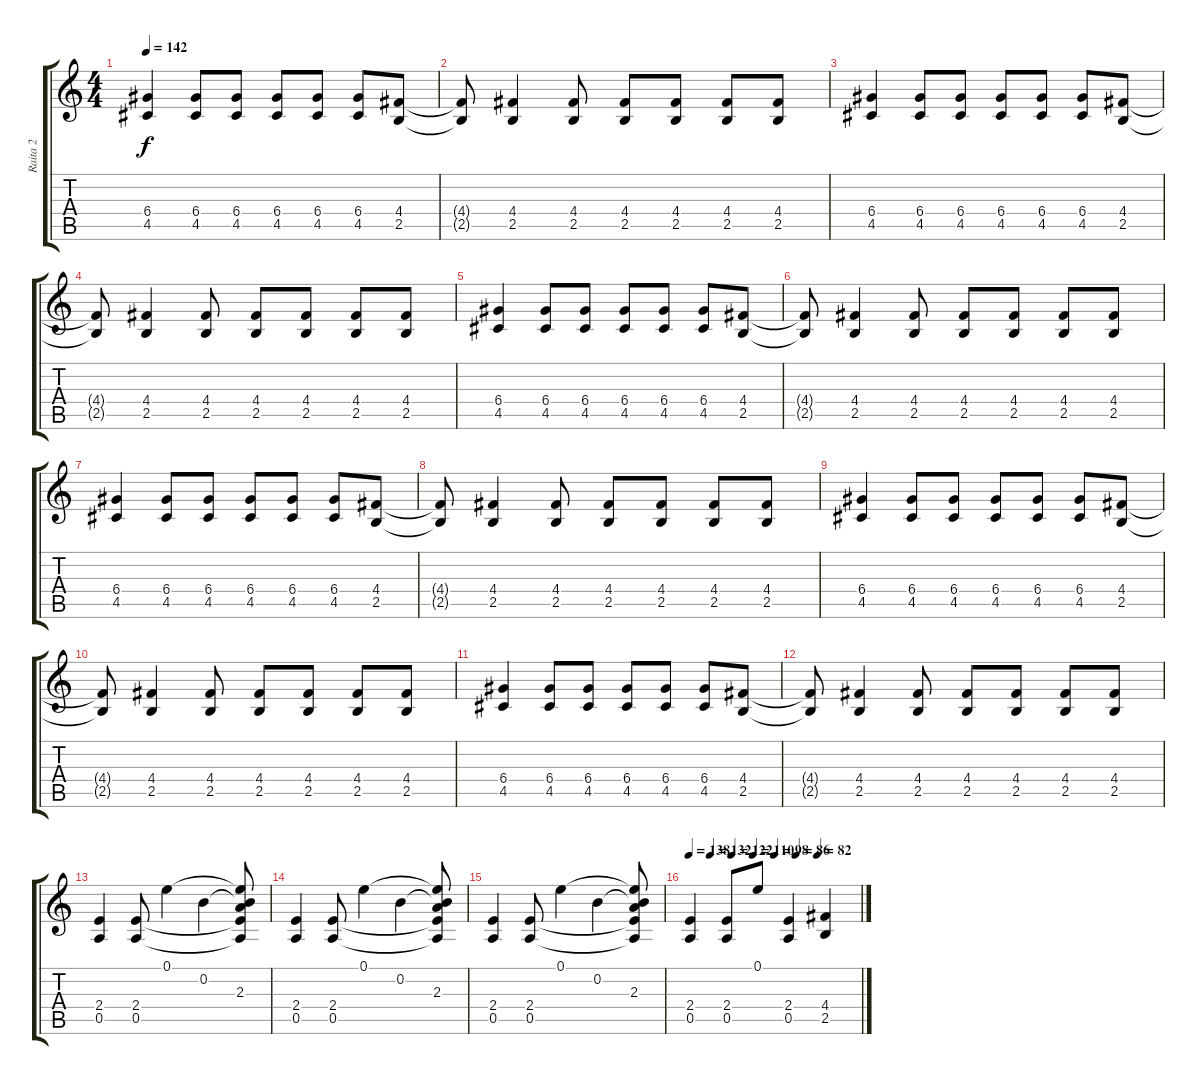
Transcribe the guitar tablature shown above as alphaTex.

\track ("Raita 2" "Raita 2") {instrument distortionguitar}
\staff {score tabs}
\tuning (E4 B3 G3 D3 A2 E2) {hide}
\ts (4 4)
\tempo 142
\clef g2
\ks c
(6.4 4.5).4{dy f} (6.4 4.5).8 (6.4 4.5).8 (6.4 4.5).8 (6.4 4.5).8 (6.4 4.5).8 (4.4 2.5).8 |
(4.4{t} 2.5{t}).8 (4.4 2.5).4 (4.4 2.5).8 (4.4 2.5).8 (4.4 2.5).8 (4.4 2.5).8 (4.4 2.5).8 |
(6.4 4.5).4 (6.4 4.5).8 (6.4 4.5).8 (6.4 4.5).8 (6.4 4.5).8 (6.4 4.5).8 (4.4 2.5).8 |
(4.4{t} 2.5{t}).8 (4.4 2.5).4 (4.4 2.5).8 (4.4 2.5).8 (4.4 2.5).8 (4.4 2.5).8 (4.4 2.5).8 |
(6.4 4.5).4 (6.4 4.5).8 (6.4 4.5).8 (6.4 4.5).8 (6.4 4.5).8 (6.4 4.5).8 (4.4 2.5).8 |
(4.4{t} 2.5{t}).8 (4.4 2.5).4 (4.4 2.5).8 (4.4 2.5).8 (4.4 2.5).8 (4.4 2.5).8 (4.4 2.5).8 |
(6.4 4.5).4 (6.4 4.5).8 (6.4 4.5).8 (6.4 4.5).8 (6.4 4.5).8 (6.4 4.5).8 (4.4 2.5).8 |
(4.4{t} 2.5{t}).8 (4.4 2.5).4 (4.4 2.5).8 (4.4 2.5).8 (4.4 2.5).8 (4.4 2.5).8 (4.4 2.5).8 |
(6.4 4.5).4 (6.4 4.5).8 (6.4 4.5).8 (6.4 4.5).8 (6.4 4.5).8 (6.4 4.5).8 (4.4 2.5).8 |
(4.4{t} 2.5{t}).8 (4.4 2.5).4 (4.4 2.5).8 (4.4 2.5).8 (4.4 2.5).8 (4.4 2.5).8 (4.4 2.5).8 |
(6.4 4.5).4 (6.4 4.5).8 (6.4 4.5).8 (6.4 4.5).8 (6.4 4.5).8 (6.4 4.5).8 (4.4 2.5).8 |
(4.4{t} 2.5{t}).8 (4.4 2.5).4 (4.4 2.5).8 (4.4 2.5).8 (4.4 2.5).8 (4.4 2.5).8 (4.4 2.5).8 |
(2.4 0.5).4 (2.4 0.5).8 0.1.4 0.2.4 (0.1{t} 0.2{t} 2.3 2.4{t} 0.5{t}).8 |
(2.4 0.5).4 (2.4 0.5).8 0.1.4 0.2.4 (0.1{t} 0.2{t} 2.3 2.4{t} 0.5{t}).8 |
(2.4 0.5).4 (2.4 0.5).8 0.1.4 0.2.4 (0.1{t} 0.2{t} 2.3 2.4{t} 0.5{t}).8 |
\tempo 138
\tempo (132 0.125)
\tempo (122 0.25)
\tempo (110 0.375)
\tempo (98 0.5)
\tempo (86 0.625)
\tempo (82 0.75)
(2.4 0.5).4 (2.4 0.5).8 0.1.8 (2.4 0.5).4 (4.4 2.5).4
